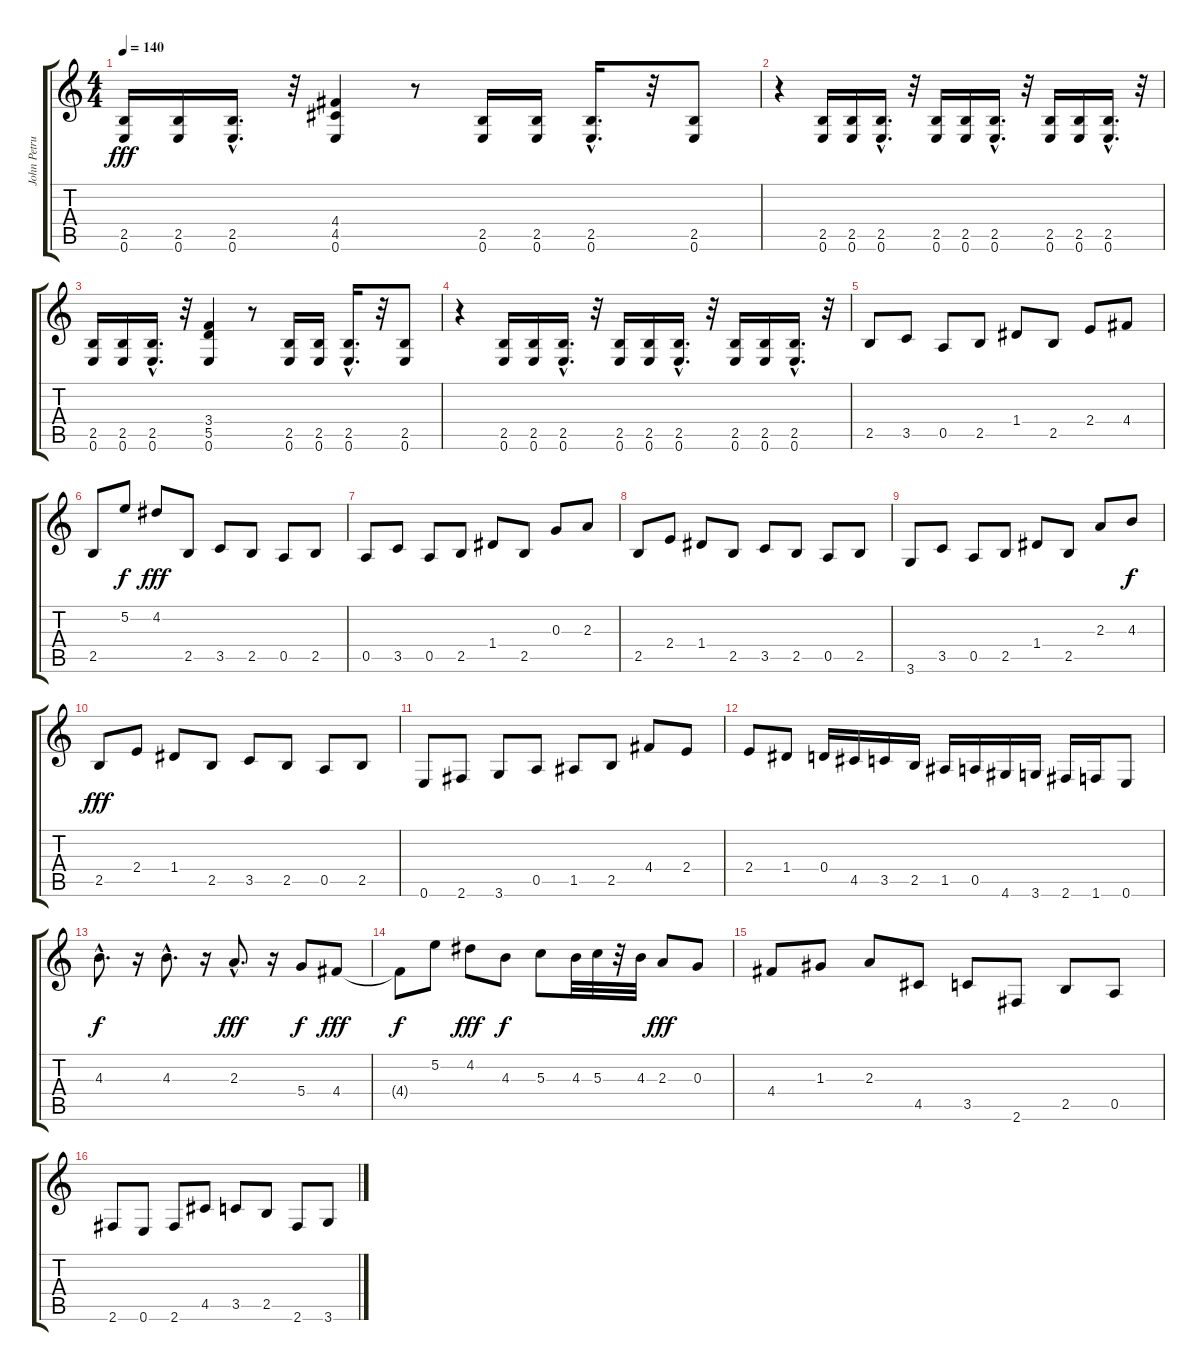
\track ("John Petrucci" "John Petru") {instrument distortionguitar}
\staff {score tabs}
\tuning (E4 B3 G3 D3 A2 E2) {hide}
\ts (4 4)
\tempo 140
\clef g2
\ks c
(2.5 0.6).16{dy fff} (2.5 0.6).16 (2.5{hac} 0.6{hac}).16{d} r.32 (4.4 4.5 0.6).4 r.8 (2.5 0.6).16 (2.5 0.6).16 (2.5{hac} 0.6{hac}).16{d} r.32 (2.5 0.6).8 |
r.4 (2.5 0.6).16 (2.5 0.6).16 (2.5{hac} 0.6{hac}).16{d} r.32 (2.5 0.6).16 (2.5 0.6).16 (2.5{hac} 0.6{hac}).16{d} r.32 (2.5 0.6).16 (2.5 0.6).16 (2.5{hac} 0.6{hac}).16{d} r.32 |
(2.5 0.6).16 (2.5 0.6).16 (2.5{hac} 0.6{hac}).16{d} r.32 (3.4 5.5 0.6).4 r.8 (2.5 0.6).16 (2.5 0.6).16 (2.5{hac} 0.6{hac}).16{d} r.32 (2.5 0.6).8 |
r.4 (2.5 0.6).16 (2.5 0.6).16 (2.5{hac} 0.6{hac}).16{d} r.32 (2.5 0.6).16 (2.5 0.6).16 (2.5{hac} 0.6{hac}).16{d} r.32 (2.5 0.6).16 (2.5 0.6).16 (2.5{hac} 0.6{hac}).16{d} r.32 |
2.5.8 3.5.8 0.5.8 2.5.8 1.4.8 2.5.8 2.4.8 4.4.8 |
2.5.8 5.2.8{dy f} 4.2.8{dy fff} 2.5.8 3.5.8 2.5.8 0.5.8 2.5.8 |
0.5.8 3.5.8 0.5.8 2.5.8 1.4.8 2.5.8 0.3.8 2.3.8 |
2.5.8 2.4.8 1.4.8 2.5.8 3.5.8 2.5.8 0.5.8 2.5.8 |
3.6.8 3.5.8 0.5.8 2.5.8 1.4.8 2.5.8 2.3.8 4.3.8{dy f} |
2.5.8{dy fff} 2.4.8 1.4.8 2.5.8 3.5.8 2.5.8 0.5.8 2.5.8 |
0.6.8 2.6.8 3.6.8 0.5.8 1.5.8 2.5.8 4.4.8 2.4.8 |
2.4.8 1.4.8 0.4.16 4.5.16 3.5.16 2.5.16 1.5.16 0.5.16 4.6.16 3.6.16 2.6.16 1.6.16 0.6.8 |
4.3{hac}.8{d dy f} r.16 4.3{hac}.8{d} r.16 2.3{hac}.8{d dy fff} r.16 5.4.8{dy f} 4.4.8{dy fff} |
4.4{t}.8{dy f} 5.2.8 4.2.8{dy fff} 4.3.8{dy f} 5.3.8 4.3.32 5.3.32 r.32 4.3.32 2.3.8{dy fff} 0.3.8 |
4.4.8 1.3.8 2.3.8 4.5.8 3.5.8 2.6.8 2.5.8 0.5.8 |
2.6.8 0.6.8 2.6.8 4.5.8 3.5.8 2.5.8 2.6.8 3.6.8
